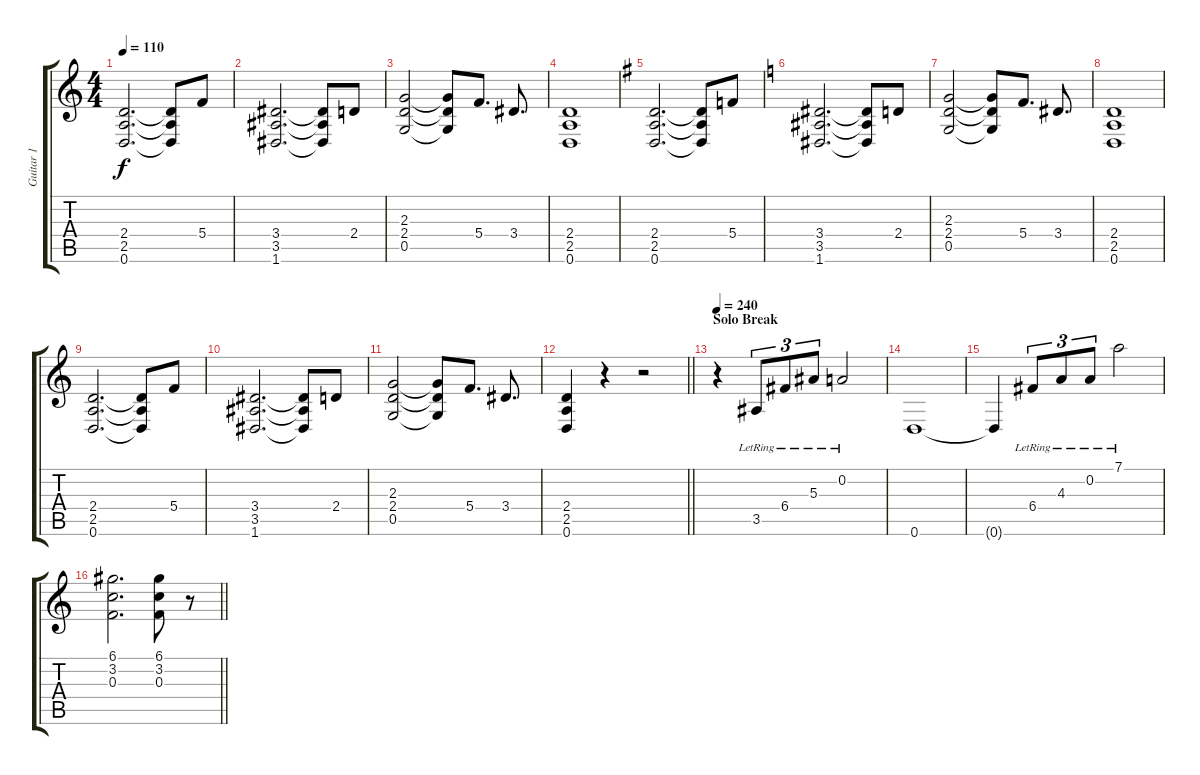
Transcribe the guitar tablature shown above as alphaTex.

\track ("Guitar 1" "Guitar 1") {instrument distortionguitar}
\staff {score tabs}
\tuning (D4 A3 F3 C3 G2 D2) {hide}
\ts (4 4)
\tempo 110
\clef g2
\ks c
(2.4 2.5 0.6).2{d dy f} (2.4{t} 2.5{t} 0.6{t}).8 5.4.8 |
(3.4 3.5 1.6).2{d} (3.4{t} 3.5{t} 1.6{t}).8 2.4.8 |
(2.3 2.4 0.5).2 (2.3{t} 2.4{t} 0.5{t}).8 5.4.8{d} 3.4.8{d} |
(2.4 2.5 0.6).1 |
\ks g
(2.4 2.5 0.6).2{d} (2.4{t} 2.5{t} 0.6{t}).8 5.4.8 |
\ks c
(3.4 3.5 1.6).2{d} (3.4{t} 3.5{t} 1.6{t}).8 2.4.8 |
(2.3 2.4 0.5).2 (2.3{t} 2.4{t} 0.5{t}).8 5.4.8{d} 3.4.8{d} |
(2.4 2.5 0.6).1 |
(2.4 2.5 0.6).2{d} (2.4{t} 2.5{t} 0.6{t}).8 5.4.8 |
(3.4 3.5 1.6).2{d} (3.4{t} 3.5{t} 1.6{t}).8 2.4.8 |
(2.3 2.4 0.5).2 (2.3{t} 2.4{t} 0.5{t}).8 5.4.8{d} 3.4.8{d} |
\barLineRight lightlight
(2.4 2.5 0.6).4 r.4 r.2 |
\section ("" "Solo Break")
\tempo 240
r.4 3.5{lr}.8{tu (3 2)} 6.4{lr}.8{tu (3 2)} 5.3{lr}.8{tu (3 2)} 0.2{lr}.2 |
0.6.1 |
0.6{t}.4 6.4{lr}.8{tu (3 2)} 4.3{lr}.8{tu (3 2)} 0.2{lr}.8{tu (3 2)} 7.1{lr}.2 |
\barLineRight lightlight
(6.1 3.2 0.3).2{d} (6.1 3.2 0.3).8 r.8
